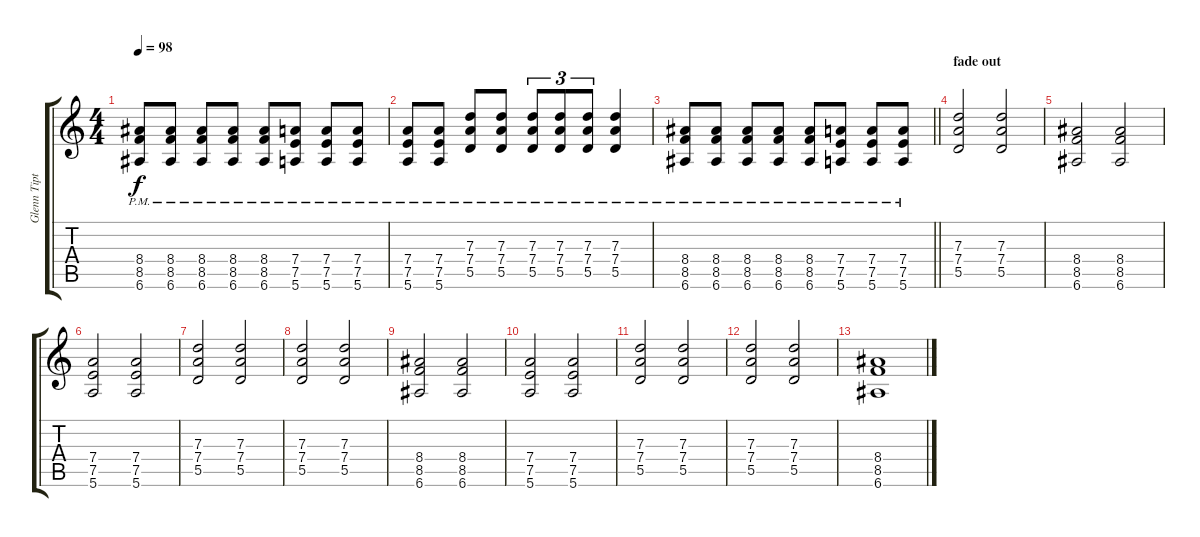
\track ("Glenn Tipton" "Glenn Tipt") {instrument distortionguitar}
\staff {score tabs}
\tuning (E4 B3 G3 D3 A2 E2) {hide}
\ts (4 4)
\tempo 98
\clef g2
\ks c
(8.4{pm} 8.5{pm} 6.6{pm}).8{dy f} (8.4{pm} 8.5{pm} 6.6{pm}).8 (8.4{pm} 8.5{pm} 6.6{pm}).8 (8.4{pm} 8.5{pm} 6.6{pm}).8 (8.4{pm} 8.5{pm} 6.6{pm}).8 (7.4{pm} 7.5{pm} 5.6{pm}).8 (7.4{pm} 7.5{pm} 5.6{pm}).8 (7.4{pm} 7.5{pm} 5.6{pm}).8 |
(7.4{pm} 7.5{pm} 5.6{pm}).8 (7.4{pm} 7.5{pm} 5.6{pm}).8 (7.3{pm} 7.4 5.5).8 (7.3{pm} 7.4 5.5).8 (7.3{pm} 7.4 5.5).8{tu (3 2)} (7.3{pm} 7.4 5.5).8{tu (3 2)} (7.3{pm} 7.4 5.5).8{tu (3 2)} (7.3{pm} 7.4 5.5).4 |
\barLineRight lightlight
(8.4{pm} 8.5{pm} 6.6{pm}).8 (8.4{pm} 8.5{pm} 6.6{pm}).8 (8.4{pm} 8.5{pm} 6.6{pm}).8 (8.4{pm} 8.5{pm} 6.6{pm}).8 (8.4{pm} 8.5{pm} 6.6{pm}).8 (7.4{pm} 7.5{pm} 5.6{pm}).8 (7.4{pm} 7.5{pm} 5.6{pm}).8 (7.4{pm} 7.5{pm} 5.6{pm}).8 |
\section ("" "fade out")
(7.3 7.4 5.5).2 (7.3 7.4 5.5).2 |
(8.4 8.5 6.6).2 (8.4 8.5 6.6).2 |
(7.4 7.5 5.6).2 (7.4 7.5 5.6).2 |
(7.3 7.4 5.5).2 (7.3 7.4 5.5).2 |
(7.3 7.4 5.5).2{volume 0} (7.3 7.4 5.5).2 |
(8.4 8.5 6.6).2 (8.4 8.5 6.6).2 |
(7.4 7.5 5.6).2 (7.4 7.5 5.6).2 |
(7.3 7.4 5.5).2 (7.3 7.4 5.5).2 |
(7.3 7.4 5.5).2 (7.3 7.4 5.5).2 |
(8.4 8.5 6.6).1
